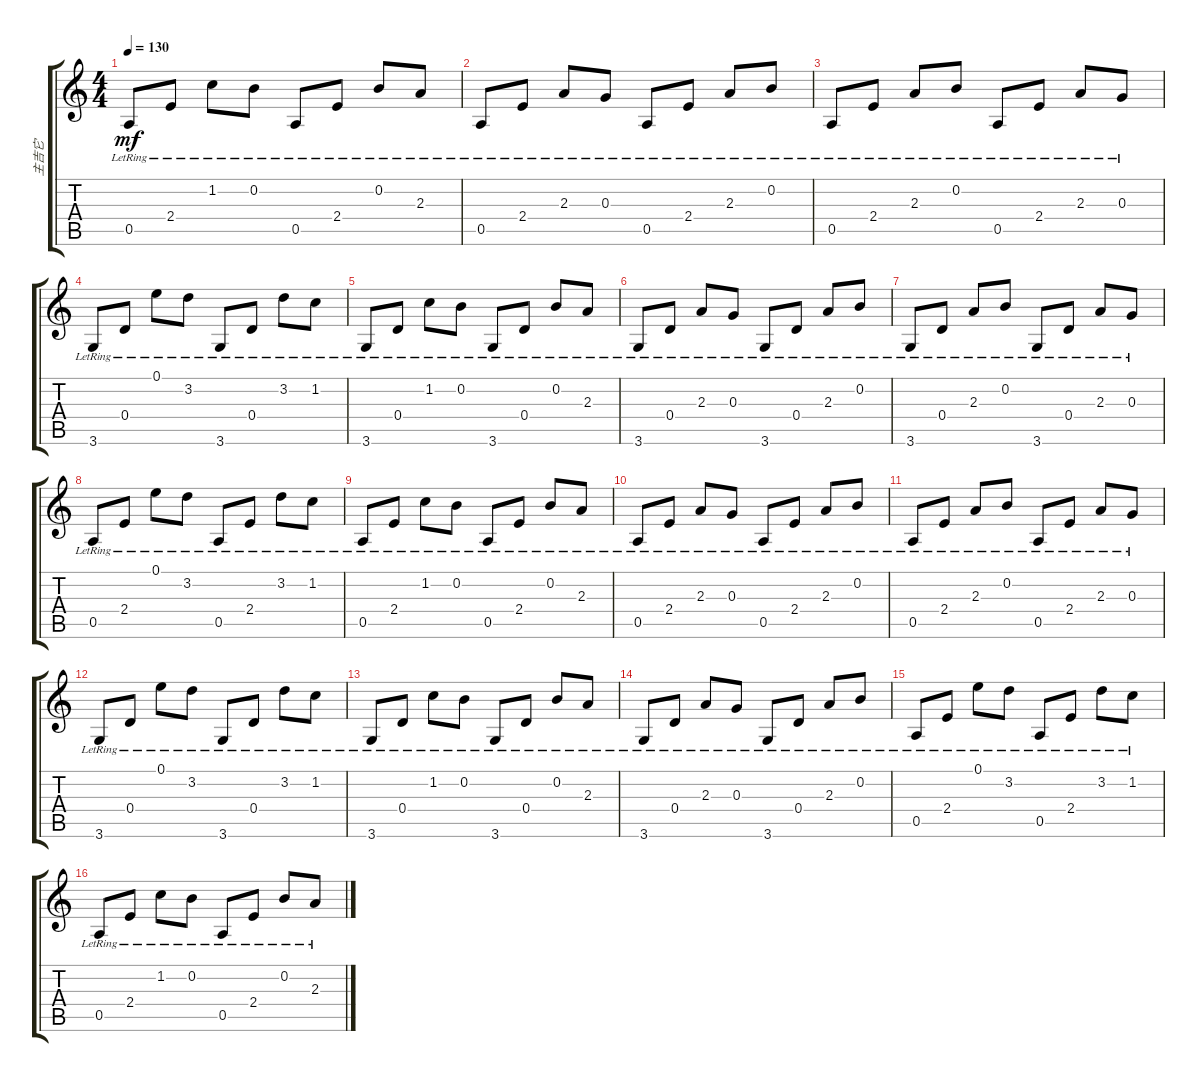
\track ("主吉它" "主吉它") {instrument acousticguitarnylon}
\staff {score tabs}
\tuning (E4 B3 G3 D3 A2 E2) {hide}
\ts (4 4)
\tempo 130
\clef g2
\ks c
0.5{lr}.8{dy mf} 2.4{lr}.8 1.2{lr}.8 0.2{lr}.8 0.5{lr}.8 2.4{lr}.8 0.2{lr}.8 2.3{lr}.8 |
0.5{lr}.8 2.4{lr}.8 2.3{lr}.8 0.3{lr}.8 0.5{lr}.8 2.4{lr}.8 2.3{lr}.8 0.2{lr}.8 |
0.5{lr}.8 2.4{lr}.8 2.3{lr}.8 0.2{lr}.8 0.5{lr}.8 2.4{lr}.8 2.3{lr}.8 0.3{lr}.8 |
3.6{lr}.8 0.4{lr}.8 0.1{lr}.8 3.2{lr}.8 3.6{lr}.8 0.4{lr}.8 3.2{lr}.8 1.2{lr}.8 |
3.6{lr}.8 0.4{lr}.8 1.2{lr}.8 0.2{lr}.8 3.6{lr}.8 0.4{lr}.8 0.2{lr}.8 2.3{lr}.8 |
3.6{lr}.8 0.4{lr}.8 2.3{lr}.8 0.3{lr}.8 3.6{lr}.8 0.4{lr}.8 2.3{lr}.8 0.2{lr}.8 |
3.6{lr}.8 0.4{lr}.8 2.3{lr}.8 0.2{lr}.8 3.6{lr}.8 0.4{lr}.8 2.3{lr}.8 0.3{lr}.8 |
0.5{lr}.8 2.4{lr}.8 0.1{lr}.8 3.2{lr}.8 0.5{lr}.8 2.4{lr}.8 3.2{lr}.8 1.2{lr}.8 |
0.5{lr}.8 2.4{lr}.8 1.2{lr}.8 0.2{lr}.8 0.5{lr}.8 2.4{lr}.8 0.2{lr}.8 2.3{lr}.8 |
0.5{lr}.8 2.4{lr}.8 2.3{lr}.8 0.3{lr}.8 0.5{lr}.8 2.4{lr}.8 2.3{lr}.8 0.2{lr}.8 |
0.5{lr}.8 2.4{lr}.8 2.3{lr}.8 0.2{lr}.8 0.5{lr}.8 2.4{lr}.8 2.3{lr}.8 0.3{lr}.8 |
3.6{lr}.8 0.4{lr}.8 0.1{lr}.8 3.2{lr}.8 3.6{lr}.8 0.4{lr}.8 3.2{lr}.8 1.2{lr}.8 |
3.6{lr}.8 0.4{lr}.8 1.2{lr}.8 0.2{lr}.8 3.6{lr}.8 0.4{lr}.8 0.2{lr}.8 2.3{lr}.8 |
3.6{lr}.8 0.4{lr}.8 2.3{lr}.8 0.3{lr}.8 3.6{lr}.8 0.4{lr}.8 2.3{lr}.8 0.2{lr}.8 |
0.5{lr}.8 2.4{lr}.8 0.1{lr}.8 3.2{lr}.8 0.5{lr}.8 2.4{lr}.8 3.2{lr}.8 1.2{lr}.8 |
0.5{lr}.8 2.4{lr}.8 1.2{lr}.8 0.2{lr}.8 0.5{lr}.8 2.4{lr}.8 0.2{lr}.8 2.3{lr}.8
